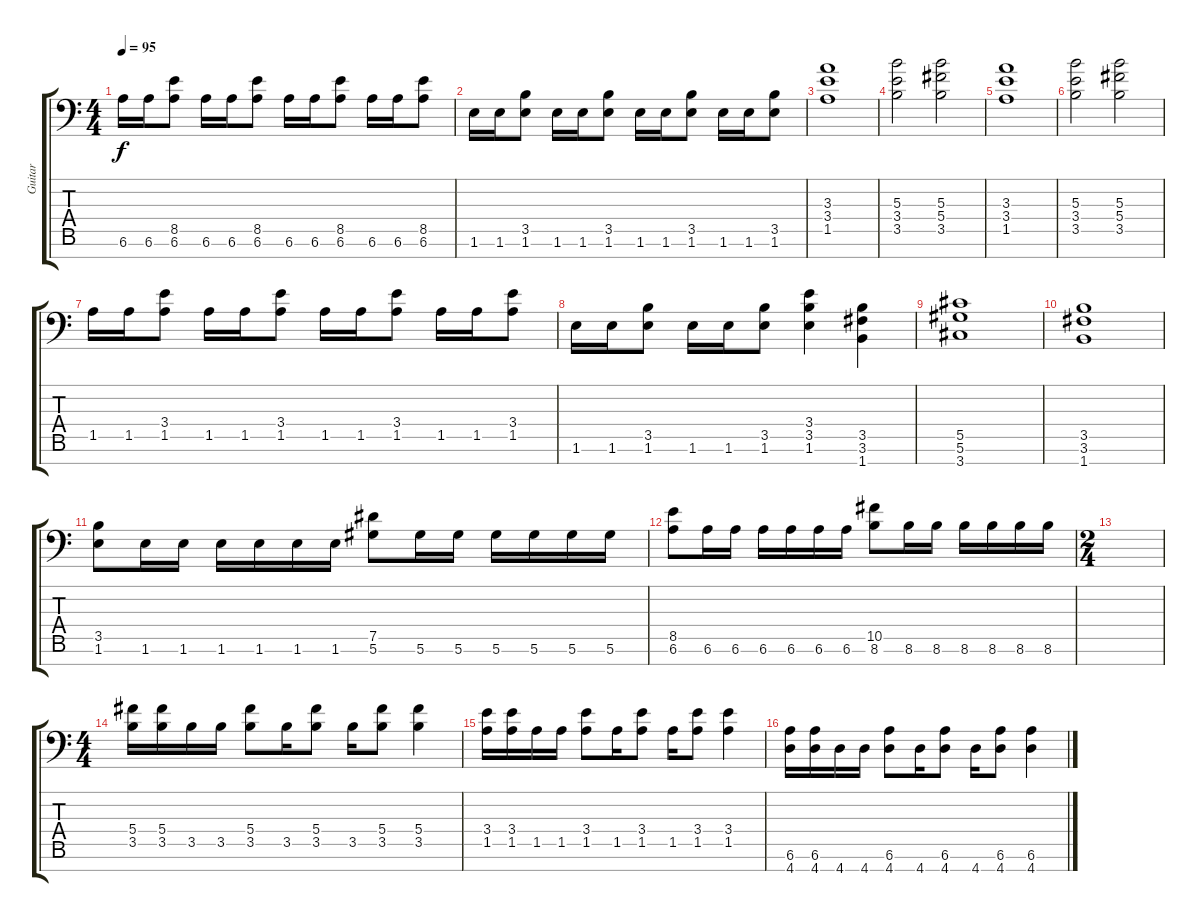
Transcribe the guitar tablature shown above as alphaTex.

\track ("Guitar" "Guitar") {instrument distortionguitar}
\staff {score tabs}
\tuning (Eb4 Bb3 Gb3 Db3 Ab2 Eb2 Bb1) {hide}
\ts (4 4)
\tempo 95
\clef f4
\ks c
6.6.16{dy f} 6.6.16 (8.5 6.6).8 6.6.16 6.6.16 (8.5 6.6).8 6.6.16 6.6.16 (8.5 6.6).8 6.6.16 6.6.16 (8.5 6.6).8 |
1.6.16 1.6.16 (3.5 1.6).8 1.6.16 1.6.16 (3.5 1.6).8 1.6.16 1.6.16 (3.5 1.6).8 1.6.16 1.6.16 (3.5 1.6).8 |
(3.3 3.4 1.5).1 |
(5.3 3.4 3.5).2 (5.3 5.4 3.5).2 |
(3.3 3.4 1.5).1 |
(5.3 3.4 3.5).2 (5.3 5.4 3.5).2 |
1.5.16 1.5.16 (3.4 1.5).8 1.5.16 1.5.16 (3.4 1.5).8 1.5.16 1.5.16 (3.4 1.5).8 1.5.16 1.5.16 (3.4 1.5).8 |
1.6.16 1.6.16 (3.5 1.6).8 1.6.16 1.6.16 (3.5 1.6).8 (3.4 3.5 1.6).4 (3.5 3.6 1.7).4 |
(5.5 5.6 3.7).1 |
(3.5 3.6 1.7).1 |
(3.5 1.6).8 1.6.16 1.6.16 1.6.16 1.6.16 1.6.16 1.6.16 (7.5 5.6).8 5.6.16 5.6.16 5.6.16 5.6.16 5.6.16 5.6.16 |
(8.5 6.6).8 6.6.16 6.6.16 6.6.16 6.6.16 6.6.16 6.6.16 (10.5 8.6).8 8.6.16 8.6.16 8.6.16 8.6.16 8.6.16 8.6.16 |
\ts (2 4)
|
\ts (4 4)
(5.4 3.5).16 (5.4 3.5).16 3.5.16 3.5.16 (5.4 3.5).8 3.5.16 (5.4 3.5).8 3.5.16 (5.4 3.5).8 (5.4 3.5).4 |
(3.4 1.5).16 (3.4 1.5).16 1.5.16 1.5.16 (3.4 1.5).8 1.5.16 (3.4 1.5).8 1.5.16 (3.4 1.5).8 (3.4 1.5).4 |
(6.6 4.7).16 (6.6 4.7).16 4.7.16 4.7.16 (6.6 4.7).8 4.7.16 (6.6 4.7).8 4.7.16 (6.6 4.7).8 (6.6 4.7).4
